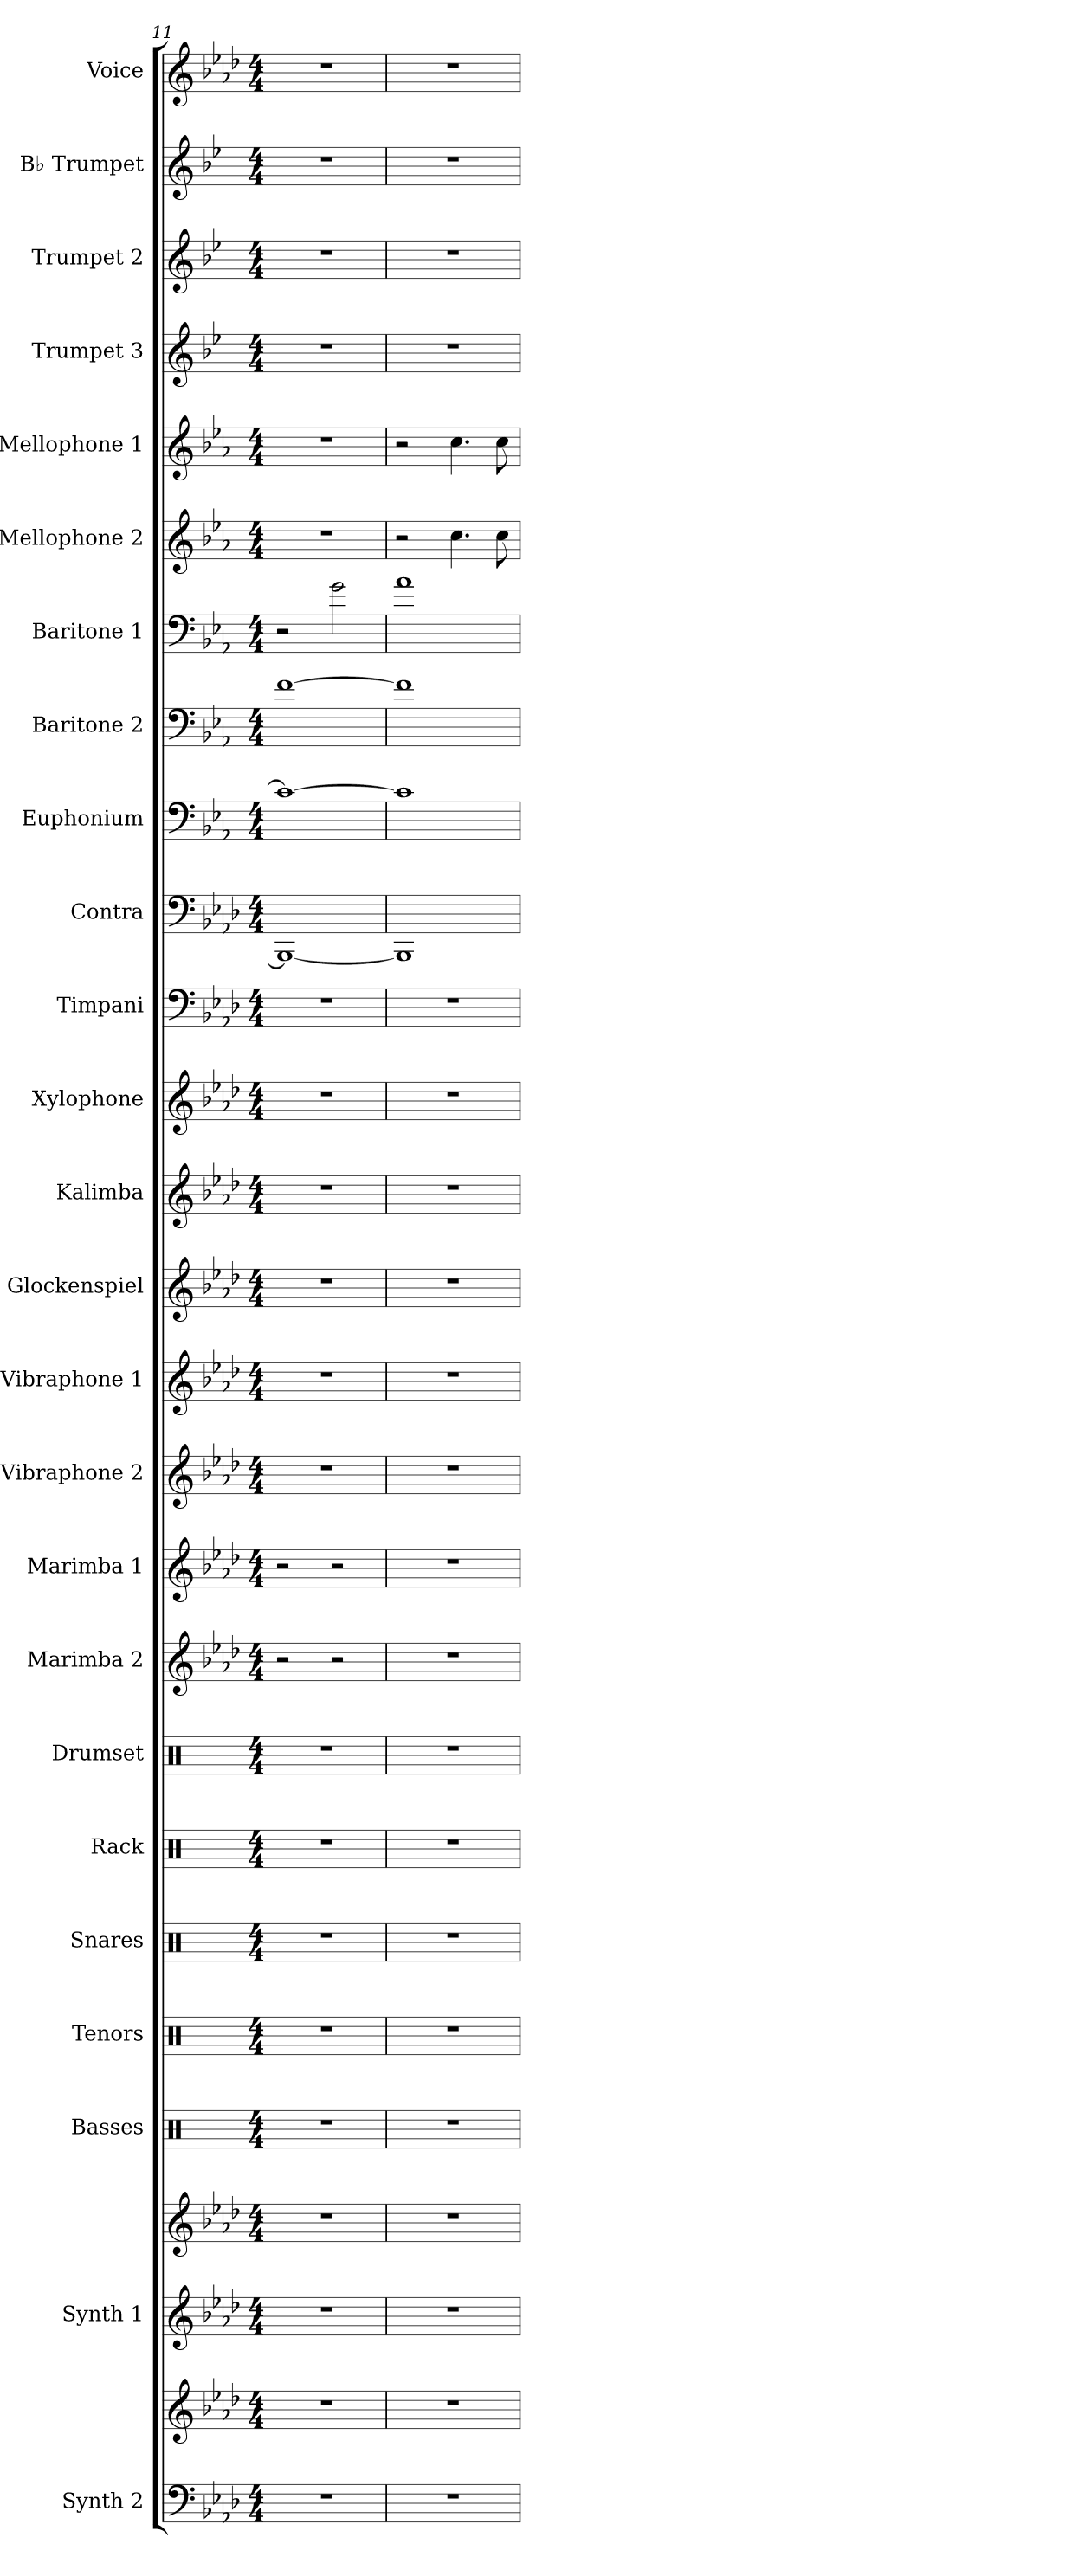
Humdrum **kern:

**kern	**kern	**kern	**kern	**kern	**kern	**kern	**kern	**kern	**kern	**kern	**kern	**kern	**kern	**kern	**kern	**kern	**kern	**kern	**kern	**kern	**kern	**kern	**kern	**kern	**kern	**kern
*part25	*part25	*part24	*part24	*part23	*part22	*part21	*part20	*part19	*part18	*part17	*part16	*part15	*part14	*part13	*part12	*part11	*part10	*part9	*part8	*part7	*part6	*part5	*part4	*part3	*part2	*part1
*staff27	*staff26	*staff25	*staff24	*staff23	*staff22	*staff21	*staff20	*staff19	*staff18	*staff17	*staff16	*staff15	*staff14	*staff13	*staff12	*staff11	*staff10	*staff9	*staff8	*staff7	*staff6	*staff5	*staff4	*staff3	*staff2	*staff1
*I"Synth 2	*	*I"Synth 1	*	*I"Basses	*I"Tenors	*I"Snares	*I"Rack	*I"Drumset	*I"Marimba 2	*I"Marimba 1	*I"Vibraphone 2	*I"Vibraphone 1	*I"Glockenspiel	*I"Kalimba	*I"Xylophone	*I"Timpani	*I"Contra	*I"Euphonium	*I"Baritone 2	*I"Baritone 1	*I"Mellophone 2	*I"Mellophone 1	*I"Trumpet 3	*I"Trumpet 2	*I"B♭ Trumpet	*I"Voice
*I'Synth 2	*	*I'Synth1	*	*I'Basses	*I'Tenors	*I'Snares	*I'Rack	*I'Drs.	*I'Mrm. 2	*I'Mrm. 1	*I'Vib. 2	*I'Vib. 1	*I'Glk.	*I'Kal.	*I'Xyl.	*I'Timp.	*I'Contra	*I'Euph	*I'Bari 2	*I'Bari 1	*I'Mello 2	*I'Mello 1	*I'Tpt. 3	*I'Tpt. 2	*I'Tpt. 1	*I'Vo.
*clefF4	*clefG2	*clefG2	*clefG2	*clefX	*clefX	*clefX	*clefX	*clefX	*clefG2	*clefG2	*clefG2	*clefG2	*clefG2	*clefG2	*clefG2	*clefF4	*clefF4	*clefF4	*clefF4	*clefF4	*clefG2	*clefG2	*clefG2	*clefG2	*clefG2	*clefG2
*	*	*	*	*	*	*	*	*	*	*	*	*	*ITrd-14c-24	*	*ITrd-7c-12	*	*	*ITrd4c7	*ITrd4c7	*ITrd4c7	*ITrd4c7	*ITrd4c7	*ITrd1c2	*ITrd1c2	*ITrd1c2	*
*k[b-e-a-d-]	*k[b-e-a-d-]	*k[b-e-a-d-]	*k[b-e-a-d-]	*k[]	*k[]	*k[]	*k[]	*k[]	*k[b-e-a-d-]	*k[b-e-a-d-]	*k[b-e-a-d-]	*k[b-e-a-d-]	*k[b-e-a-d-]	*k[b-e-a-d-]	*k[b-e-a-d-]	*k[b-e-a-d-]	*k[b-e-a-d-]	*k[b-e-a-d-]	*k[b-e-a-d-]	*k[b-e-a-d-]	*k[b-e-a-d-]	*k[b-e-a-d-]	*k[b-e-a-d-]	*k[b-e-a-d-]	*k[b-e-a-d-]	*k[b-e-a-d-]
*M4/4	*M4/4	*M4/4	*M4/4	*M4/4	*M4/4	*M4/4	*M4/4	*M4/4	*M4/4	*M4/4	*M4/4	*M4/4	*M4/4	*M4/4	*M4/4	*M4/4	*M4/4	*M4/4	*M4/4	*M4/4	*M4/4	*M4/4	*M4/4	*M4/4	*M4/4	*M4/4
=11	=11	=11	=11	=11	=11	=11	=11	=11	=11	=11	=11	=11	=11	=11	=11	=11	=11	=11	=11	=11	=11	=11	=11	=11	=11	=11
1r	1r	1r	1r	1r	1r	1r	1r	1r	2r	2r	1r	1r	1r	1r	1r	1r	1BBB-_	1F_	[1B-	2r	1r	1r	1r	1r	1r	1r
.	.	.	.	.	.	.	.	.	2r	2r	.	.	.	.	.	.	.	.	.	2c\	.	.	.	.	.	.
=12	=12	=12	=12	=12	=12	=12	=12	=12	=12	=12	=12	=12	=12	=12	=12	=12	=12	=12	=12	=12	=12	=12	=12	=12	=12	=12
1r	1r	1r	1r	1r	1r	1r	1r	1r	1r	1r	1r	1r	1r	1r	1r	1r	1BBB-]	1F]	1B-]	1d-	2r	2r	1r	1r	1r	1r
.	.	.	.	.	.	.	.	.	.	.	.	.	.	.	.	.	.	.	.	.	4.f\	4.f\	.	.	.	.
.	.	.	.	.	.	.	.	.	.	.	.	.	.	.	.	.	.	.	.	.	8f\	8f\	.	.	.	.
=	=	=	=	=	=	=	=	=	=	=	=	=	=	=	=	=	=	=	=	=	=	=	=	=	=	=
*-	*-	*-	*-	*-	*-	*-	*-	*-	*-	*-	*-	*-	*-	*-	*-	*-	*-	*-	*-	*-	*-	*-	*-	*-	*-	*-
